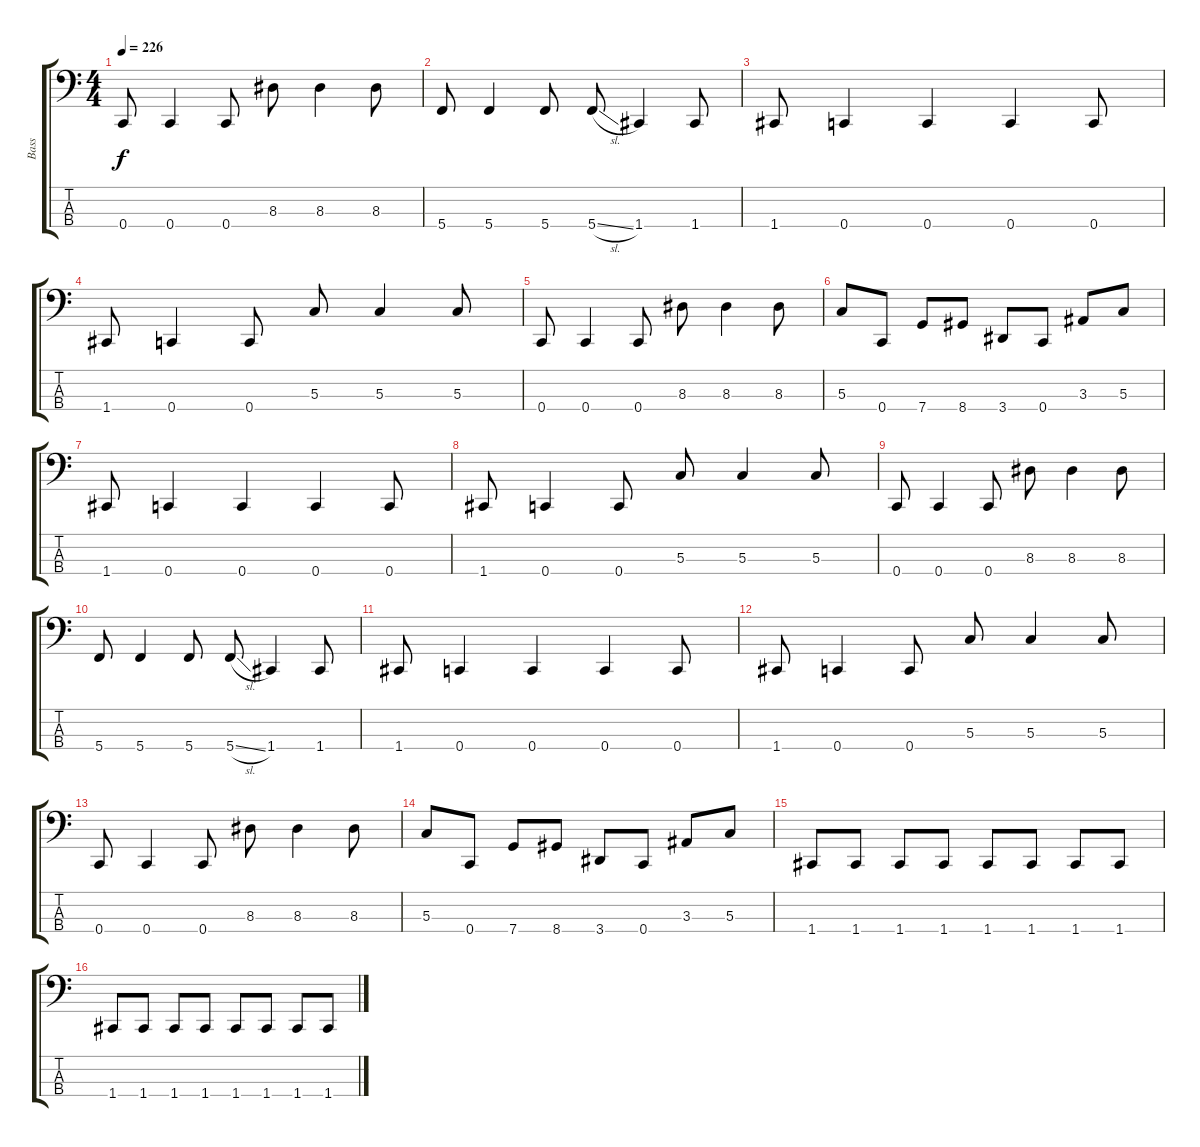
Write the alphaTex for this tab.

\track ("Bass" "Bass") {instrument electricbassfinger}
\staff {score tabs}
\tuning (F2 C2 G1 C1) {hide}
\ts (4 4)
\tempo 226
\clef f4
\ks c
0.4.8{dy f} 0.4.4 0.4.8 8.3.8 8.3.4 8.3.8 |
5.4.8 5.4.4 5.4.8 5.4{sl}.8 1.4.4 1.4.8 |
1.4.8 0.4.4 0.4.4 0.4.4 0.4.8 |
1.4.8 0.4.4 0.4.8 5.3.8 5.3.4 5.3.8 |
0.4.8 0.4.4 0.4.8 8.3.8 8.3.4 8.3.8 |
5.3.8 0.4.8 7.4.8 8.4.8 3.4.8 0.4.8 3.3.8 5.3.8 |
1.4.8 0.4.4 0.4.4 0.4.4 0.4.8 |
1.4.8 0.4.4 0.4.8 5.3.8 5.3.4 5.3.8 |
0.4.8 0.4.4 0.4.8 8.3.8 8.3.4 8.3.8 |
5.4.8 5.4.4 5.4.8 5.4{sl}.8 1.4.4 1.4.8 |
1.4.8 0.4.4 0.4.4 0.4.4 0.4.8 |
1.4.8 0.4.4 0.4.8 5.3.8 5.3.4 5.3.8 |
0.4.8 0.4.4 0.4.8 8.3.8 8.3.4 8.3.8 |
5.3.8 0.4.8 7.4.8 8.4.8 3.4.8 0.4.8 3.3.8 5.3.8 |
1.4.8 1.4.8 1.4.8 1.4.8 1.4.8 1.4.8 1.4.8 1.4.8 |
1.4.8 1.4.8 1.4.8 1.4.8 1.4.8 1.4.8 1.4.8 1.4.8
